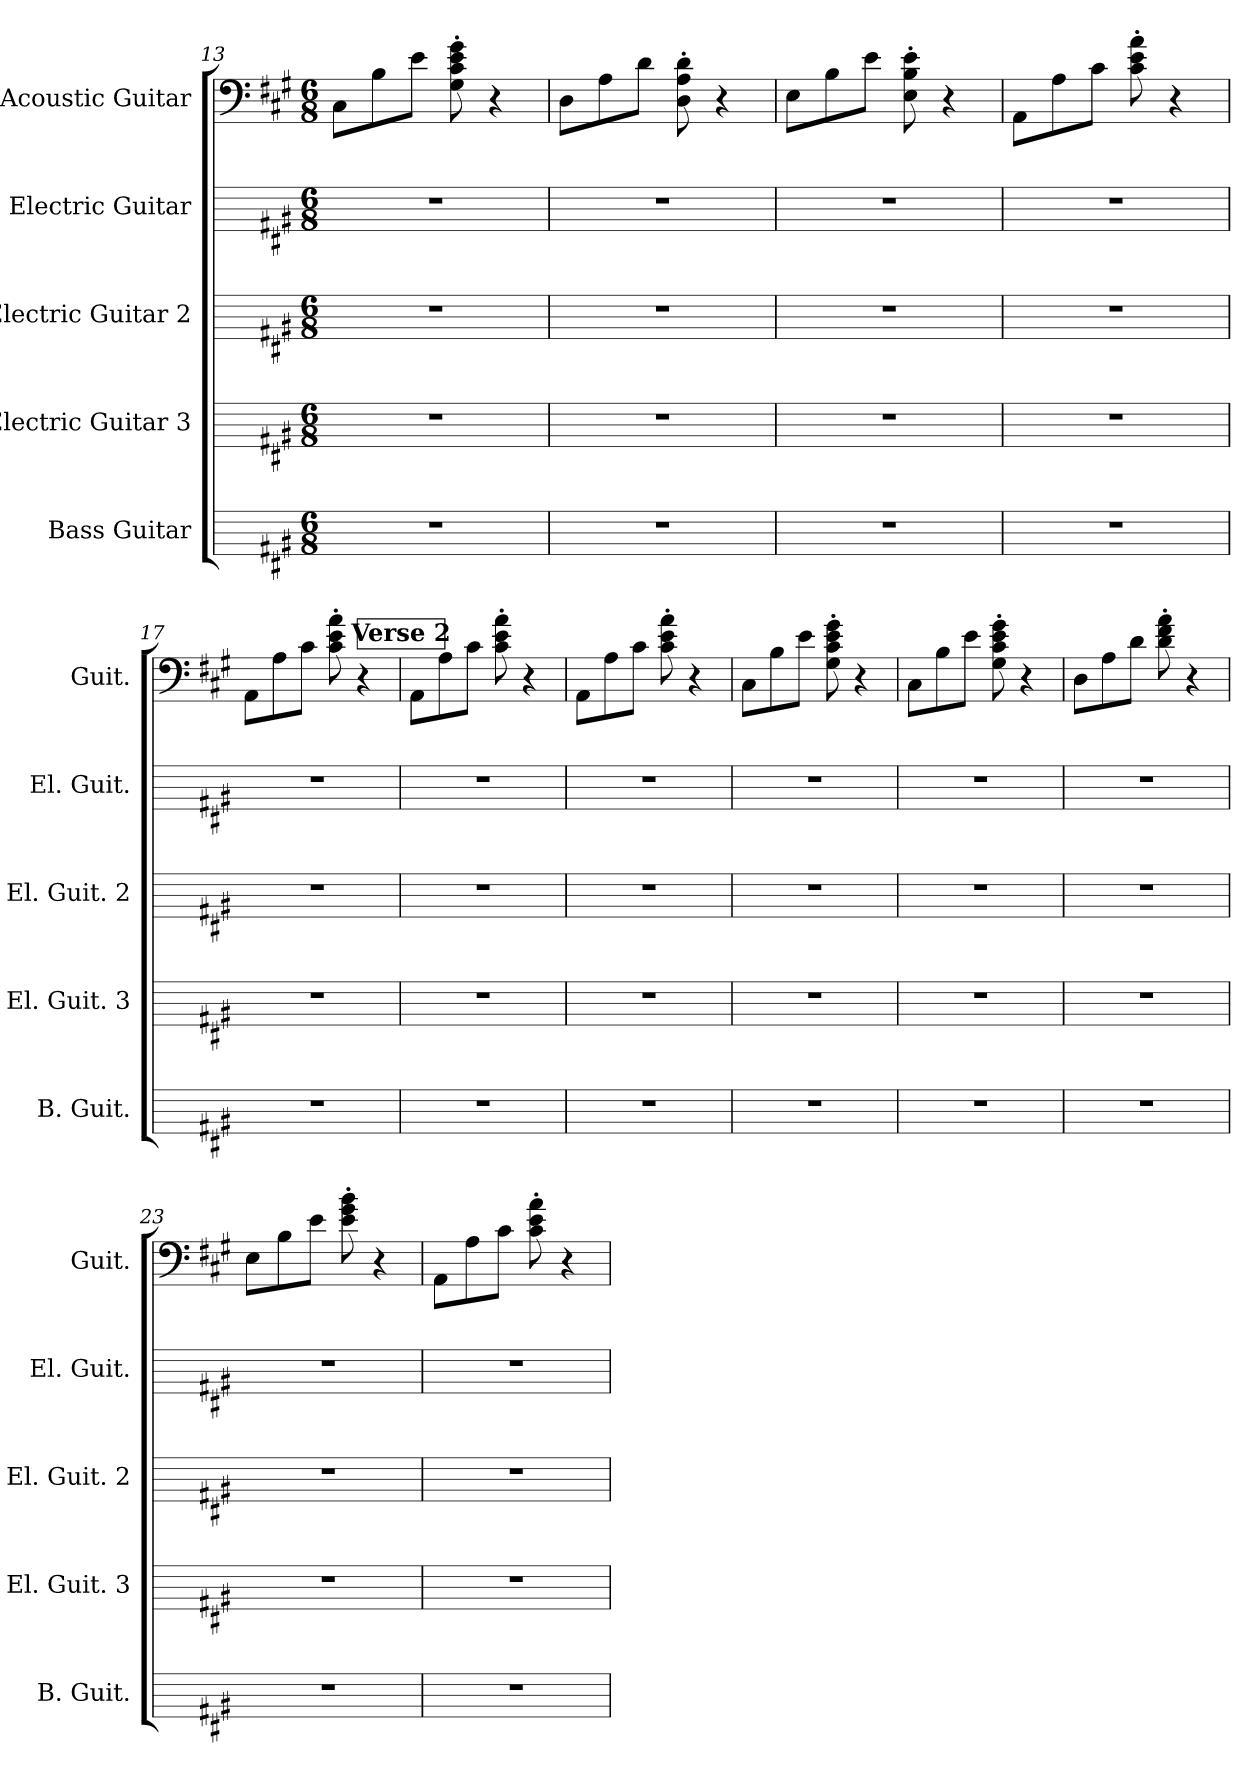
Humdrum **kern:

**kern	**kern	**kern	**kern	**kern
*part5	*part4	*part3	*part2	*part1
*staff5	*staff4	*staff3	*staff2	*staff1
*I"Bass Guitar	*I"Electric Guitar 3	*I"Electric Guitar 2	*I"Electric Guitar	*I"Acoustic Guitar
*I'B. Guit.	*I'El. Guit. 3	*I'El. Guit. 2	*I'El. Guit.	*I'Guit.
*	*	*	*	*
*ITrd7c12	*	*	*	*
*k[f#c#g#]	*k[f#c#g#]	*k[f#c#g#]	*k[f#c#g#]	*k[f#c#g#]
*M6/8	*M6/8	*M6/8	*M6/8	*M6/8
=13	=13	=13	=13	=13
2.r	2.r	2.r	2.r	8C#\L
.	.	.	.	8B\
.	.	.	.	8e\J
.	.	.	.	8G#\' 8c#\' 8e\' 8g#\'
.	.	.	.	4r
=14	=14	=14	=14	=14
2.r	2.r	2.r	2.r	8D\L
.	.	.	.	8A\
.	.	.	.	8d\J
.	.	.	.	8D\' 8A\' 8d\'
.	.	.	.	4r
!!LO:PB:g=z
=15	=15	=15	=15	=15
2.r	2.r	2.r	2.r	8E\L
.	.	.	.	8B\
.	.	.	.	8e\J
.	.	.	.	8E\' 8B\' 8e\'
.	.	.	.	4r
=16	=16	=16	=16	=16
2.r	2.r	2.r	2.r	8AA\L
.	.	.	.	8A\
.	.	.	.	8c#\J
.	.	.	.	8c#\' 8e\' 8a\'
.	.	.	.	4r
=17	=17	=17	=17	=17
2.r	2.r	2.r	2.r	8AA\L
.	.	.	.	8A\
.	.	.	.	8c#\J
.	.	.	.	8c#\' 8e\' 8a\'
.	.	.	.	4r
!!LO:REH:place=s1:a:B:fs=14:t=Verse 2
=18	=18	=18	=18	=18
2.r	2.r	2.r	2.r	8AA\L
.	.	.	.	8A\
.	.	.	.	8c#\J
.	.	.	.	8c#\' 8e\' 8a\'
.	.	.	.	4r
=19	=19	=19	=19	=19
2.r	2.r	2.r	2.r	8AA\L
.	.	.	.	8A\
.	.	.	.	8c#\J
.	.	.	.	8c#\' 8e\' 8a\'
.	.	.	.	4r
=20	=20	=20	=20	=20
2.r	2.r	2.r	2.r	8C#\L
.	.	.	.	8B\
.	.	.	.	8e\J
.	.	.	.	8G#\' 8c#\' 8e\' 8g#\'
.	.	.	.	4r
=21	=21	=21	=21	=21
2.r	2.r	2.r	2.r	8C#\L
.	.	.	.	8B\
.	.	.	.	8e\J
.	.	.	.	8G#\' 8c#\' 8e\' 8g#\'
.	.	.	.	4r
!!LO:LB:g=z
=22	=22	=22	=22	=22
2.r	2.r	2.r	2.r	8D\L
.	.	.	.	8A\
.	.	.	.	8d\J
.	.	.	.	8d\' 8f#\' 8a\'
.	.	.	.	4r
=23	=23	=23	=23	=23
2.r	2.r	2.r	2.r	8E\L
.	.	.	.	8B\
.	.	.	.	8e\J
.	.	.	.	8e\' 8g#\' 8b\'
.	.	.	.	4r
=24	=24	=24	=24	=24
2.r	2.r	2.r	2.r	8AA\L
.	.	.	.	8A\
.	.	.	.	8c#\J
.	.	.	.	8c#\' 8e\' 8a\'
.	.	.	.	4r
=	=	=	=	=
*-	*-	*-	*-	*-
